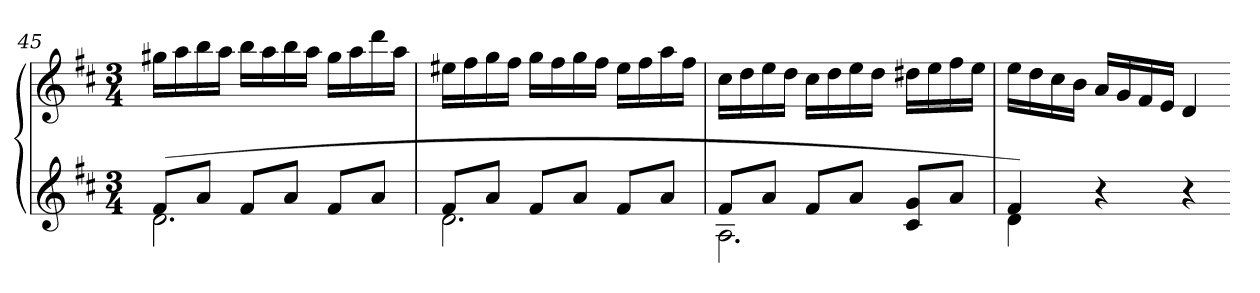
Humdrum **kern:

**kern	**kern
*part1	*part1
*staff2	*staff1
*clefG2	*clefG2
*k[f#c#]	*k[f#c#]
*D:	*D:
*M3/4	*M3/4
=45	=45
*^	*
(8f#L	2.d	16gg#XLL
.	.	16aa
8aJ	.	16bb
.	.	16aaJJ
8f#L	.	16bbLL
.	.	16aa
8aJ	.	16bb
.	.	16aaJJ
8f#L	.	16gg#LL
.	.	16aa
8aJ	.	16ddd
.	.	16aaJJ
=46	=46	=46
8f#L	2.d	16ee#XLL
.	.	16ff#
8aJ	.	16gg
.	.	16ff#JJ
8f#L	.	16ggLL
.	.	16ff#
8aJ	.	16gg
.	.	16ff#JJ
8f#L	.	16ee#LL
.	.	16ff#
8aJ	.	16aa
.	.	16ff#JJ
=47	=47	=47
8f#L	2.A	16cc#LL
.	.	16dd
8aJ	.	16ee
.	.	16ddJJ
8f#L	.	16cc#LL
.	.	16dd
8aJ	.	16ee
.	.	16ddJJ
8c# 8gL	.	16dd#XLL
.	.	16ee
8aJ	.	16ff#
.	.	16eeJJ
=48	=48	=48
4f#)	4d	16eeLL
.	.	16dd
.	.	16cc#
.	.	16bJJ
4r	2ryy	16aLL
.	.	16g
.	.	16f#
.	.	16eJJ
4r	.	4d
*v	*v	*
=-	=-
*-	*-
